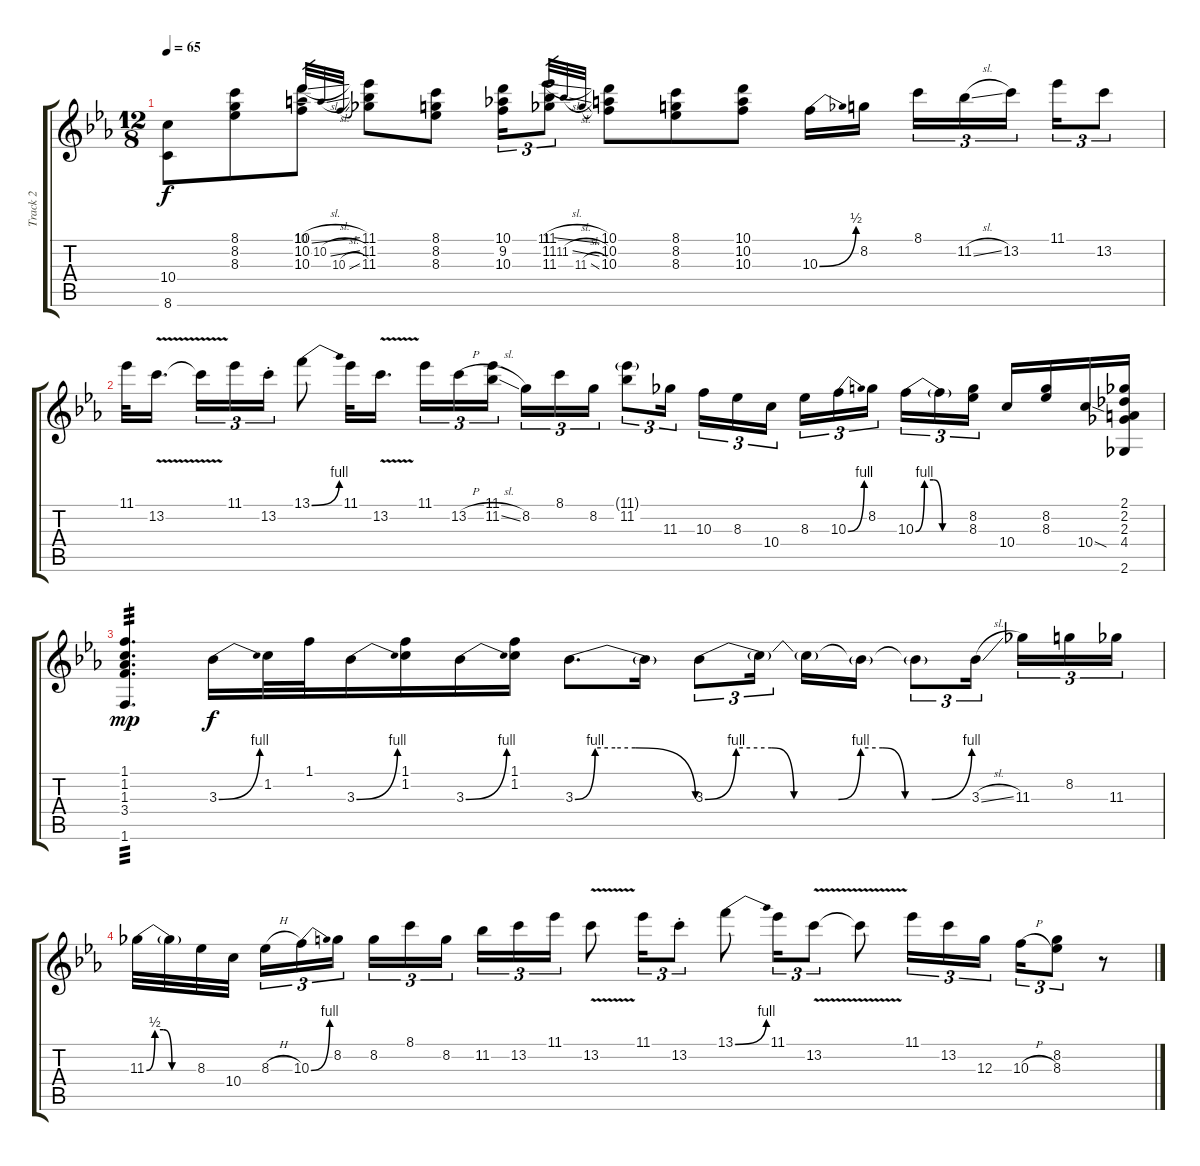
\track ("Track 2" "Track 2") {instrument electricguitarjazz}
\staff {score tabs}
\tuning (E4 B3 G3 D3 A2 E2) {hide}
\ts (12 8)
\tempo 65
\clef g2
\ks cminor
(10.4 8.6).8{dy f} (8.1 8.2 8.3).8 (10.1 10.2 10.3).8 10.1{sl}.32{gr} 10.2{sl}.32{gr} 10.3{sl}.32{gr} (11.1 11.2 11.3).8 (8.1 8.2 8.3).8 (10.1 9.2 10.3).16{tu (3 2)} (11.1 11.2 11.3).8{tu (3 2)} 11.1{sl}.32{gr} 11.2{sl}.32{gr} 11.3{sl}.32{gr} (10.1 10.2 10.3).8 (8.1 8.2 8.3).8 (10.1 10.2 10.3).8 10.3{be (bend 0 0 60 2)}.16 8.2.16{beam splitsecondary} 8.1.16{tu (3 2)} 11.2{sl}.16{tu (3 2)} 13.2.16{tu (3 2) beam splitsecondary} 11.1.16{tu (3 2)} 13.2.8{tu (3 2)} |
11.1.32 13.2{v}.16{d beam splitsecondary} 13.2{t}.16{tu (3 2)} 11.1.16{tu (3 2)} 13.2{st}.16{tu (3 2)} 13.1{be (bend 0 0 60 4)}.8 11.1.32 13.2{v}.16{d beam splitsecondary} 11.1.16{tu (3 2)} 13.2{h}.16{tu (3 2)} (11.1 11.2{sl}).16{tu (3 2) beam splitsecondary} 8.2.16{tu (3 2)} 8.1.16{tu (3 2)} 8.2.16{tu (3 2)} (11.1{g} 11.2).8{tu (3 2)} 11.3.16{tu (3 2) beam splitsecondary} 10.3.16{tu (3 2)} 8.3.16{tu (3 2)} 10.4.16{tu (3 2) beam splitsecondary} 8.3.16{tu (3 2)} 10.3{be (bend 0 0 60 4)}.16{tu (3 2)} 8.2.16{tu (3 2)} 10.3{be (custom 0 0 10 4 20 4 30 0 60 0)}.16{tu (3 2)} 10.3{t}.16{tu (3 2)} (8.2 8.3).16{tu (3 2) beam splitsecondary} 10.4.16 (8.2 8.3).16 10.4{sod}.16 (2.1 2.2 2.3 4.4 2.6).16 |
(1.1 1.2 1.3 3.4 1.6).4{d tp 3 dy mp} 3.3{be (bend 0 0 60 4)}.16{dy f} 1.2.32 1.1.32 3.3{be (bend 0 0 60 4)}.16 (1.1 1.2).16 3.3{be (bend 0 0 60 4)}.16 (1.1 1.2).16 3.3{be (custom 0 0 10 4 20 4 30 4 60 0)}.8{d} 3.3{t}.16 3.3{be (custom 0 0 7 4 15 4 20 0 30 0 35 4 40 4 45 0 51 0 60 4)}.8{tu (3 2)} 3.3{t}.16{tu (3 2)} 3.3{t}.16 3.3{t}.16 3.3{t}.8{tu (3 2)} 3.3{sl}.16{tu (3 2) beam splitsecondary} 11.3.16{tu (3 2)} 8.2.16{tu (3 2)} 11.3.16{tu (3 2)} |
11.3{be (custom 0 0 10 2 20 2 30 0 60 0)}.32 11.3{t}.32 8.3.32 10.4.32{beam splitsecondary} 8.3{h}.16{tu (3 2)} 10.3{be (bend 0 0 60 4)}.16{tu (3 2)} 8.2.16{tu (3 2) beam splitsecondary} 8.2.16{tu (3 2)} 8.1.16{tu (3 2)} 8.2.16{tu (3 2)} 11.2.16{tu (3 2)} 13.2.16{tu (3 2)} 11.1.16{tu (3 2)} 13.2{v}.8 11.1.16{tu (3 2)} 13.2{st}.8{tu (3 2)} 13.1{be (bend 0 0 60 4)}.8 11.1.16{tu (3 2)} 13.2{v}.8{tu (3 2)} 13.2{t}.8 11.1.16{tu (3 2)} 13.2.16{tu (3 2)} 12.3.16{tu (3 2) beam splitsecondary} 10.3{h}.16{tu (3 2)} (8.2 8.3).8{tu (3 2)} r.8
